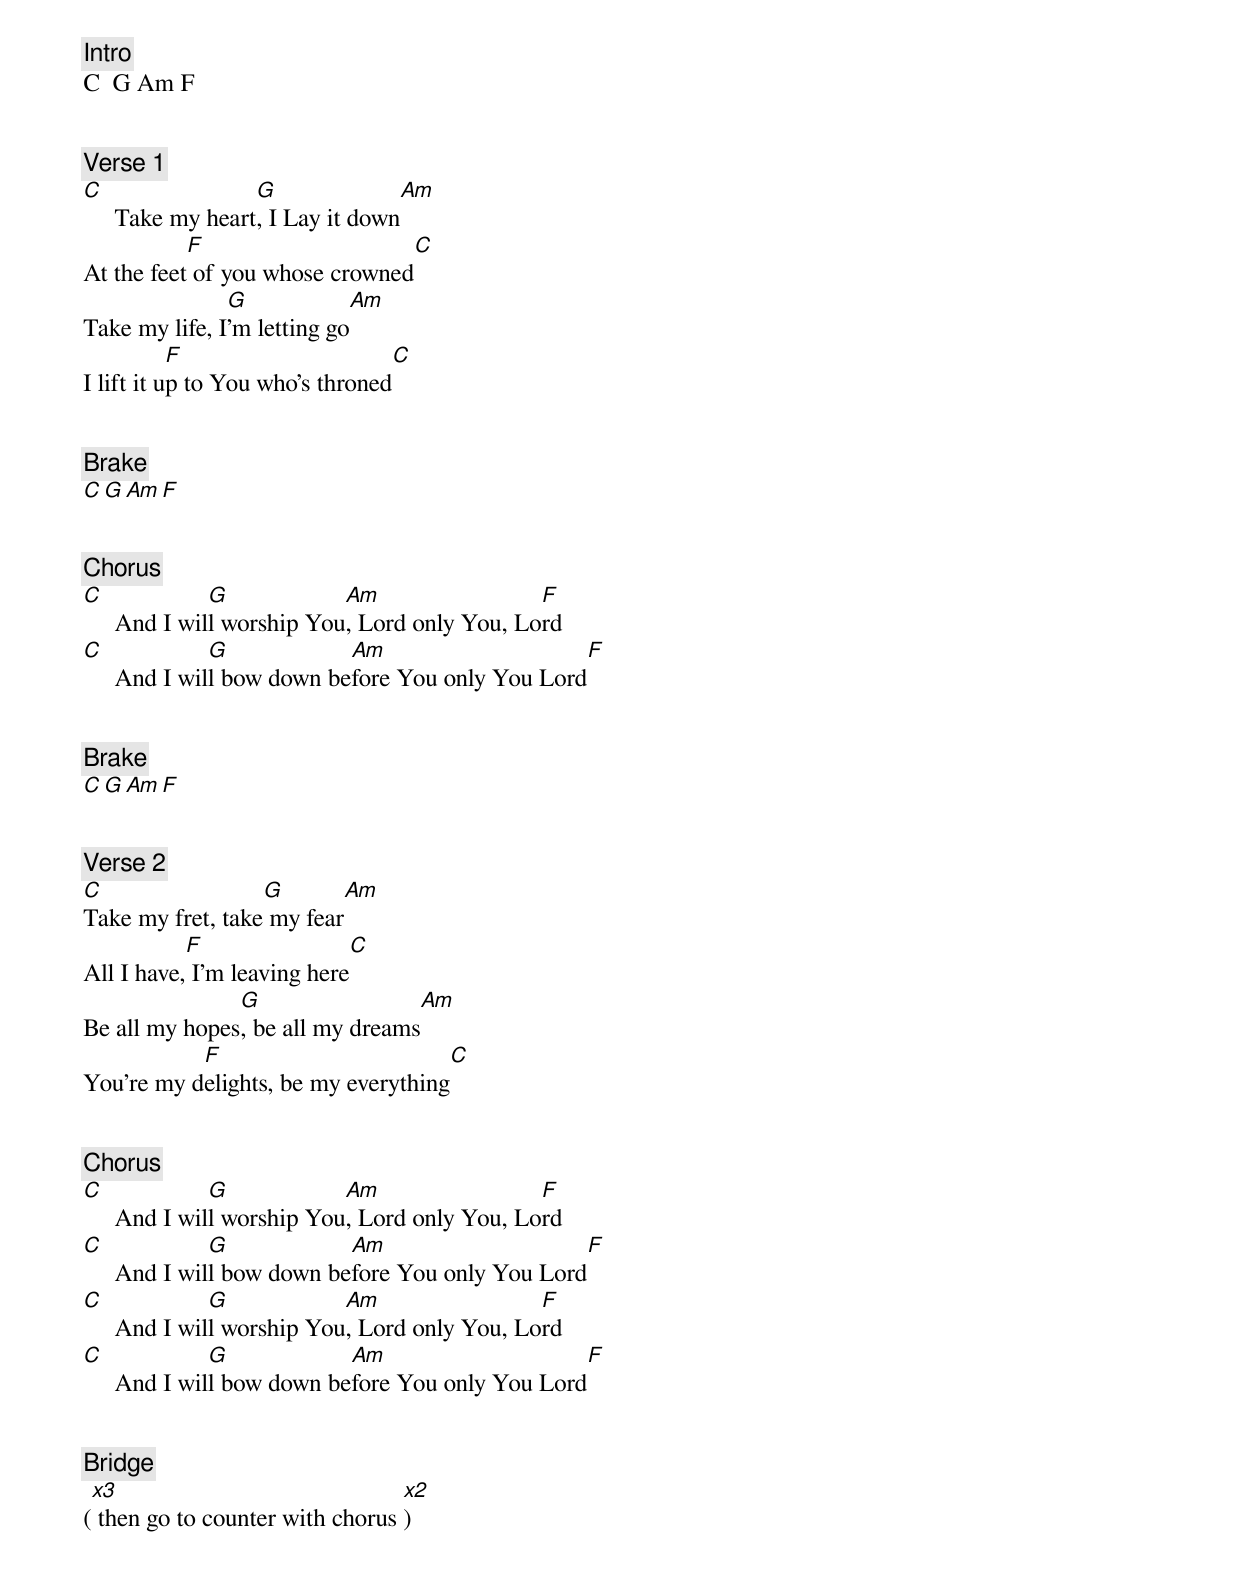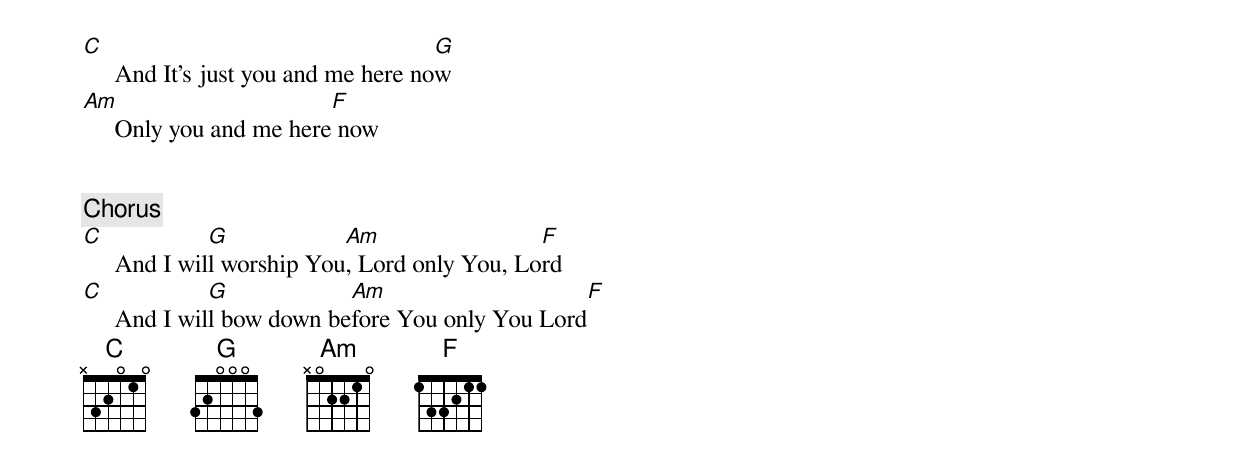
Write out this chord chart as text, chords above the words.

[Intro]
C  G Am F


[Verse 1]
C                 G                    Am
     Take my heart, I Lay it down
           F                            C
At the feet of you whose crowned
               G                       Am
Take my life, I’m letting go
           F                           C
I lift it up to You who’s throned


[Brake]
C  G  Am  F


[Chorus]
C             G            Am                 F
     And I will worship You, Lord only You, Lord
C             G            Am                       F
     And I will bow down before You only You Lord


[Brake]
C  G  Am  F


[Verse 2]
C                 G                    Am
Take my fret, take my fear
           F                            C
All I have, I’m leaving here
               G                       Am
Be all my hopes, be all my dreams
           F                           C
You're my delights, be my everything


[Chorus]
C             G            Am                 F
     And I will worship You, Lord only You, Lord
C             G            Am                       F
     And I will bow down before You only You Lord
C             G            Am                 F
     And I will worship You, Lord only You, Lord
C             G            Am                       F
     And I will bow down before You only You Lord


[Bridge]
([x3] then go to counter with chorus [x2])
C                                    G
     And It’s just you and me here now
Am                       F
     Only you and me here now


[Chorus]
C             G            Am                 F
     And I will worship You, Lord only You, Lord
C             G            Am                       F
     And I will bow down before You only You Lord
